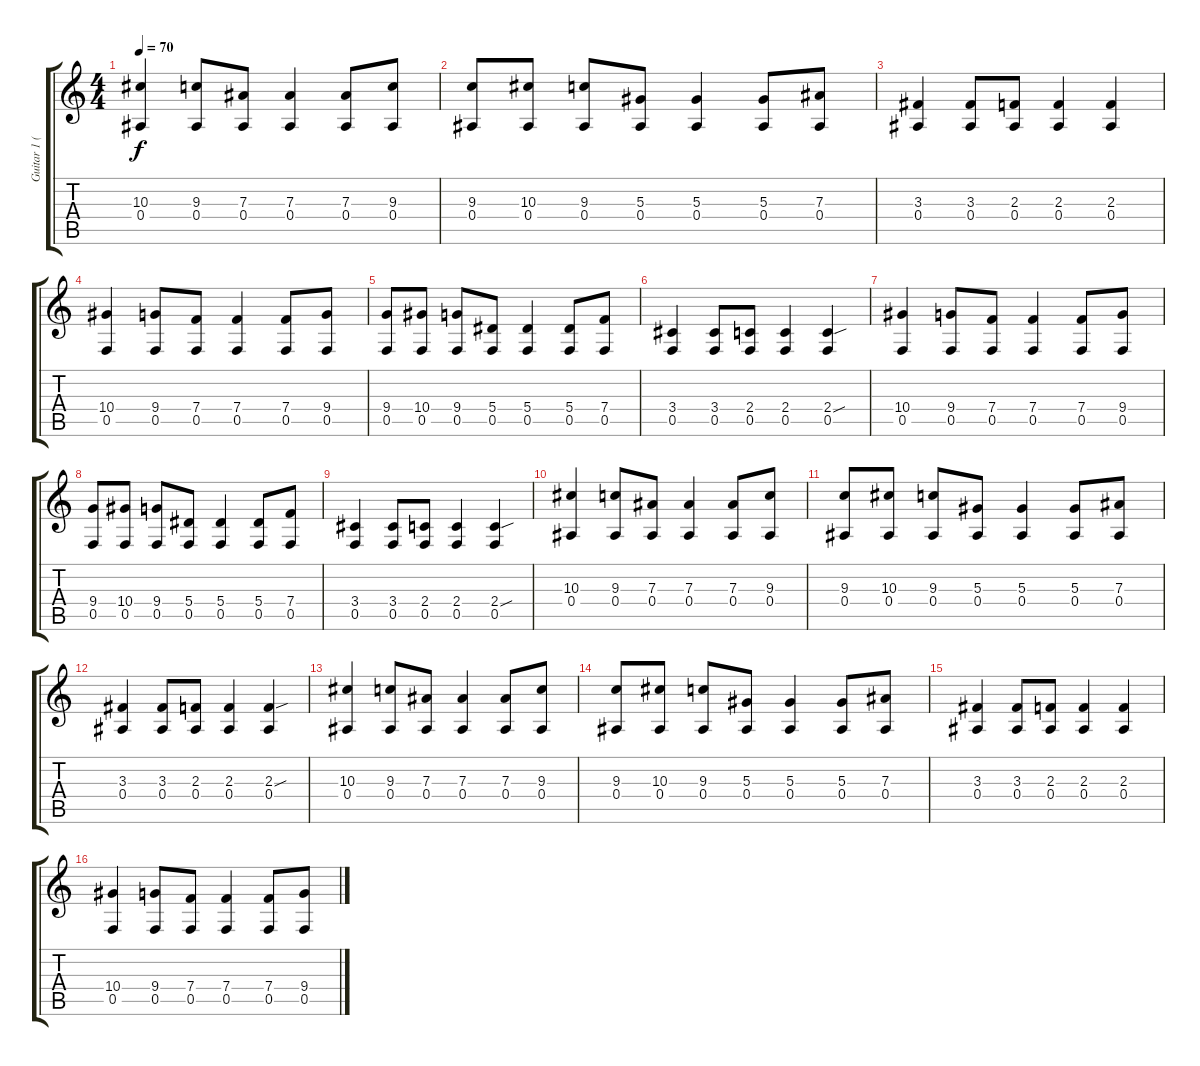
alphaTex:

\track ("Guitar 1 (Distortion)" "Guitar 1 (") {instrument distortionguitar}
\staff {score tabs}
\tuning (C4 G3 Eb3 Bb2 F2 C2) {hide}
\ts (4 4)
\tempo 70
\clef g2
\ks c
(10.3 0.4).4{dy f} (9.3 0.4).8 (7.3 0.4).8 (7.3 0.4).4 (7.3 0.4).8 (9.3 0.4).8 |
(9.3 0.4).8 (10.3 0.4).8 (9.3 0.4).8 (5.3 0.4).8 (5.3 0.4).4 (5.3 0.4).8 (7.3 0.4).8 |
(3.3 0.4).4 (3.3 0.4).8 (2.3 0.4).8 (2.3 0.4).4 (2.3 0.4).4 |
(10.4 0.5).4 (9.4 0.5).8 (7.4 0.5).8 (7.4 0.5).4 (7.4 0.5).8 (9.4 0.5).8 |
(9.4 0.5).8 (10.4 0.5).8 (9.4 0.5).8 (5.4 0.5).8 (5.4 0.5).4 (5.4 0.5).8 (7.4 0.5).8 |
(3.4 0.5).4 (3.4 0.5).8 (2.4 0.5).8 (2.4 0.5).4 (2.4{sou} 0.5).4 |
(10.4 0.5).4 (9.4 0.5).8 (7.4 0.5).8 (7.4 0.5).4 (7.4 0.5).8 (9.4 0.5).8 |
(9.4 0.5).8 (10.4 0.5).8 (9.4 0.5).8 (5.4 0.5).8 (5.4 0.5).4 (5.4 0.5).8 (7.4 0.5).8 |
(3.4 0.5).4 (3.4 0.5).8 (2.4 0.5).8 (2.4 0.5).4 (2.4{sou} 0.5).4 |
(10.3 0.4).4 (9.3 0.4).8 (7.3 0.4).8 (7.3 0.4).4 (7.3 0.4).8 (9.3 0.4).8 |
(9.3 0.4).8 (10.3 0.4).8 (9.3 0.4).8 (5.3 0.4).8 (5.3 0.4).4 (5.3 0.4).8 (7.3 0.4).8 |
(3.3 0.4).4 (3.3 0.4).8 (2.3 0.4).8 (2.3 0.4).4 (2.3{sou} 0.4).4 |
(10.3 0.4).4 (9.3 0.4).8 (7.3 0.4).8 (7.3 0.4).4 (7.3 0.4).8 (9.3 0.4).8 |
(9.3 0.4).8 (10.3 0.4).8 (9.3 0.4).8 (5.3 0.4).8 (5.3 0.4).4 (5.3 0.4).8 (7.3 0.4).8 |
(3.3 0.4).4 (3.3 0.4).8 (2.3 0.4).8 (2.3 0.4).4 (2.3 0.4).4 |
(10.4 0.5).4 (9.4 0.5).8 (7.4 0.5).8 (7.4 0.5).4 (7.4 0.5).8 (9.4 0.5).8
